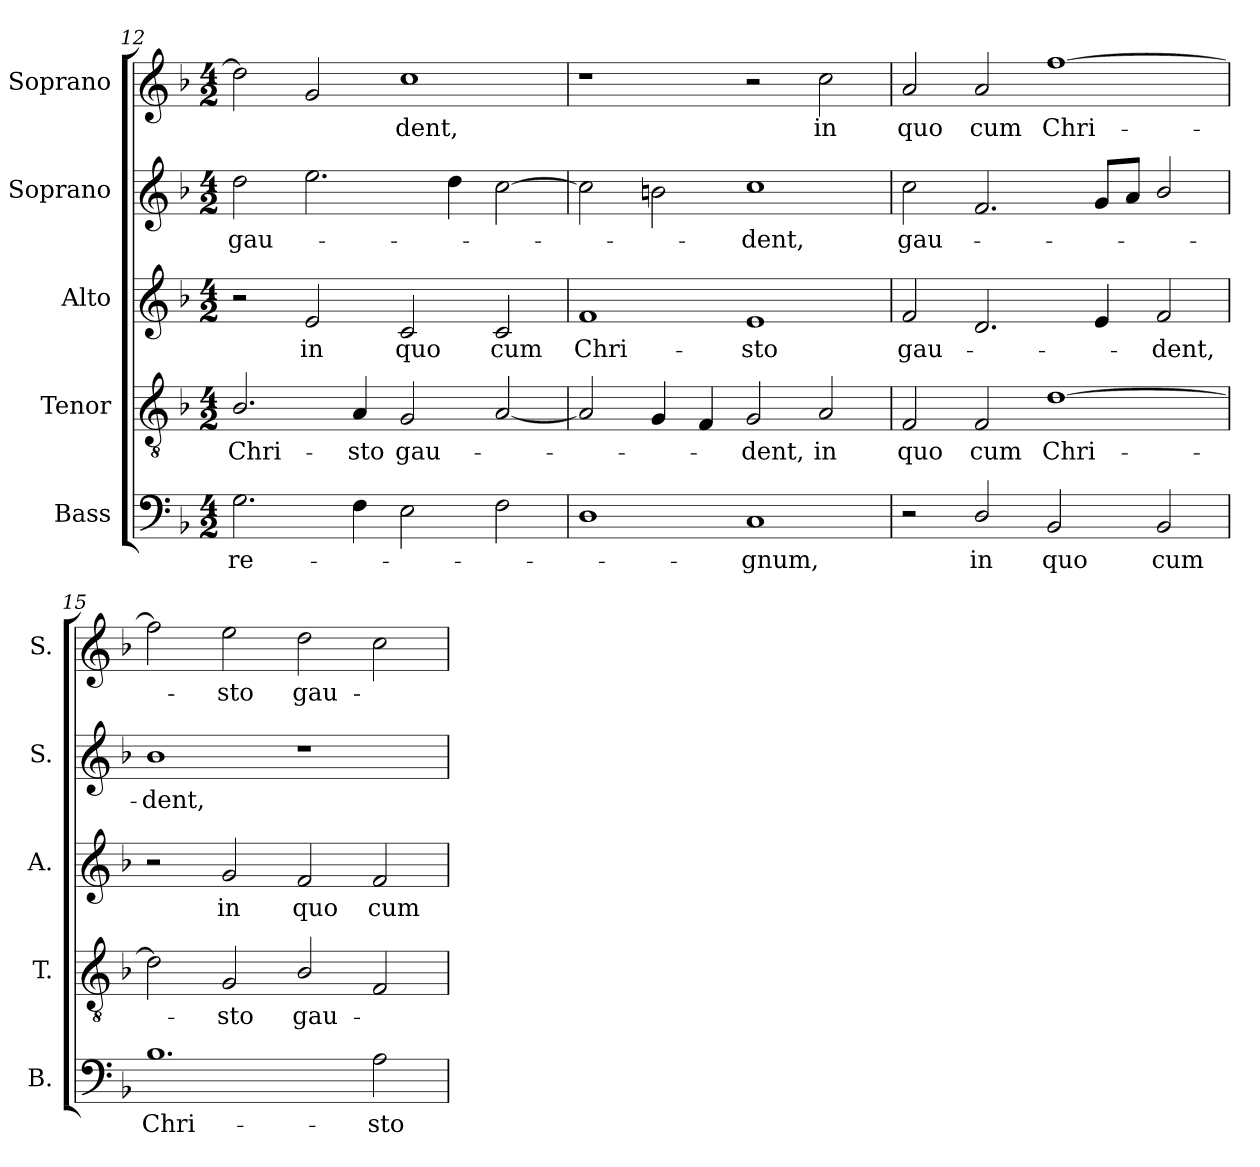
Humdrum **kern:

**kern	**text	**kern	**text	**kern	**text	**kern	**text	**kern	**text
*part5	*part5	*part4	*part4	*part3	*part3	*part2	*part2	*part1	*part1
*staff5	*staff5	*staff4	*staff4	*staff3	*staff3	*staff2	*staff2	*staff1	*staff1
*I"Bass	*	*I"Tenor	*	*I"Alto	*	*I"Soprano	*	*I"Soprano	*
*I'B.	*	*I'T.	*	*I'A.	*	*I'S.	*	*I'S.	*
*clefF4	*	*clefGv2	*	*clefG2	*	*clefG2	*	*clefG2	*
*	*	*ITrd7c12	*	*	*	*	*	*	*
*k[b-]	*	*k[b-]	*	*k[b-]	*	*k[b-]	*	*k[b-]	*
*F:	*	*F:	*	*F:	*	*F:	*	*F:	*
*M4/2	*	*M4/2	*	*M4/2	*	*M4/2	*	*M4/2	*
=12	=12	=12	=12	=12	=12	=12	=12	=12	=12
!	!LO:LY:b:color=#000000	!	!	!	!	!	!	!	!
!	!	!	!LO:LY:b:color=#000000	!	!	!	!	!	!
!	!	!	!	!	!	!	!LO:LY:b:color=#000000	!	!
2.Gi\	re-	2.BB-i/	Chri-	2r	.	2ddi\	gau-	2ddi\]	.
!	!	!	!	!	!LO:LY:b:color=#000000	!	!	!	!
.	.	.	.	2ei/	in	2.eei\	.	2gi/	.
!	!	!	!LO:LY:b:color=#000000	!	!	!	!	!	!
4Fi\	.	4AAi/	-sto	.	.	.	.	.	.
!	!	!	!LO:LY:b:color=#000000	!	!	!	!	!	!
!	!	!	!	!	!LO:LY:b:color=#000000	!	!	!	!
!	!	!	!	!	!	!	!	!	!LO:LY:b:color=#000000
2Ei\	.	2GGi/	gau-	2ci/	quo	.	.	1cci	-dent,
.	.	.	.	.	.	4ddi\	.	.	.
!	!	!	!	!	!LO:LY:b:color=#000000	!	!	!	!
2Fi\	.	[2AAi/	.	2ci/	cum	[2cci\	.	.	.
=13	=13	=13	=13	=13	=13	=13	=13	=13	=13
!	!	!	!	!	!LO:LY:b:color=#000000	!	!	!	!
1Di	.	2AAi/]	.	1fi	Chri-	2cci\]	.	1r	.
.	.	4GGi/	.	.	.	2bni\	.	.	.
.	.	4FFi/	.	.	.	.	.	.	.
!	!LO:LY:b:color=#000000	!	!	!	!	!	!	!	!
!	!	!	!LO:LY:b:color=#000000	!	!	!	!	!	!
!	!	!	!	!	!LO:LY:b:color=#000000	!	!	!	!
!	!	!	!	!	!	!	!LO:LY:b:color=#000000	!	!
1Ci	-gnum,	2GGi/	-dent,	1ei	-sto	1cci	-dent,	2r	.
!	!	!	!LO:LY:b:color=#000000	!	!	!	!	!	!
!	!	!	!	!	!	!	!	!	!LO:LY:b:color=#000000
.	.	2AAi/	in	.	.	.	.	2cci\	in
=14	=14	=14	=14	=14	=14	=14	=14	=14	=14
!	!	!	!LO:LY:b:color=#000000	!	!	!	!	!	!
!	!	!	!	!	!LO:LY:b:color=#000000	!	!	!	!
!	!	!	!	!	!	!	!LO:LY:b:color=#000000	!	!
!	!	!	!	!	!	!	!	!	!LO:LY:b:color=#000000
2r	.	2FFi/	quo	2fi/	gau-	2cci\	gau-	2ai/	quo
!	!LO:LY:b:color=#000000	!	!	!	!	!	!	!	!
!	!	!	!LO:LY:b:color=#000000	!	!	!	!	!	!
!	!	!	!	!	!	!	!	!	!LO:LY:b:color=#000000
2Di/	in	2FFi/	cum	2.di/	.	2.fi/	.	2ai/	cum
!	!LO:LY:b:color=#000000	!	!	!	!	!	!	!	!
!	!	!	!LO:LY:b:color=#000000	!	!	!	!	!	!
!	!	!	!	!	!	!	!	!	!LO:LY:b:color=#000000
2BB-i/	quo	[1Di	Chri-	.	.	.	.	[1ffi	Chri-
.	.	.	.	4ei/	.	8gi/L	.	.	.
.	.	.	.	.	.	8ai/J	.	.	.
!	!LO:LY:b:color=#000000	!	!	!	!	!	!	!	!
!	!	!	!	!	!LO:LY:b:color=#000000	!	!	!	!
2BB-i/	cum	.	.	2fi/	-dent,	2b-i/	.	.	.
=15	=15	=15	=15	=15	=15	=15	=15	=15	=15
!	!LO:LY:b:color=#000000	!	!	!	!	!	!	!	!
!	!	!	!	!	!	!	!LO:LY:b:color=#000000	!	!
1.B-i	Chri-	2Di\]	.	2r	.	1b-i	-dent,	2ffi\]	.
!	!	!	!LO:LY:b:color=#000000	!	!	!	!	!	!
!	!	!	!	!	!LO:LY:b:color=#000000	!	!	!	!
!	!	!	!	!	!	!	!	!	!LO:LY:b:color=#000000
.	.	2GGi/	-sto	2gi/	in	.	.	2eei\	-sto
!	!	!	!LO:LY:b:color=#000000	!	!	!	!	!	!
!	!	!	!	!	!LO:LY:b:color=#000000	!	!	!	!
!	!	!	!	!	!	!	!	!	!LO:LY:b:color=#000000
.	.	2BB-i/	gau-	2fi/	quo	1r	.	2ddi\	gau-
!	!LO:LY:b:color=#000000	!	!	!	!	!	!	!	!
!	!	!	!	!	!LO:LY:b:color=#000000	!	!	!	!
2Ai\	-sto	2FFi/	.	2fi/	cum	.	.	2cci\	.
=	=	=	=	=	=	=	=	=	=
*-	*-	*-	*-	*-	*-	*-	*-	*-	*-
